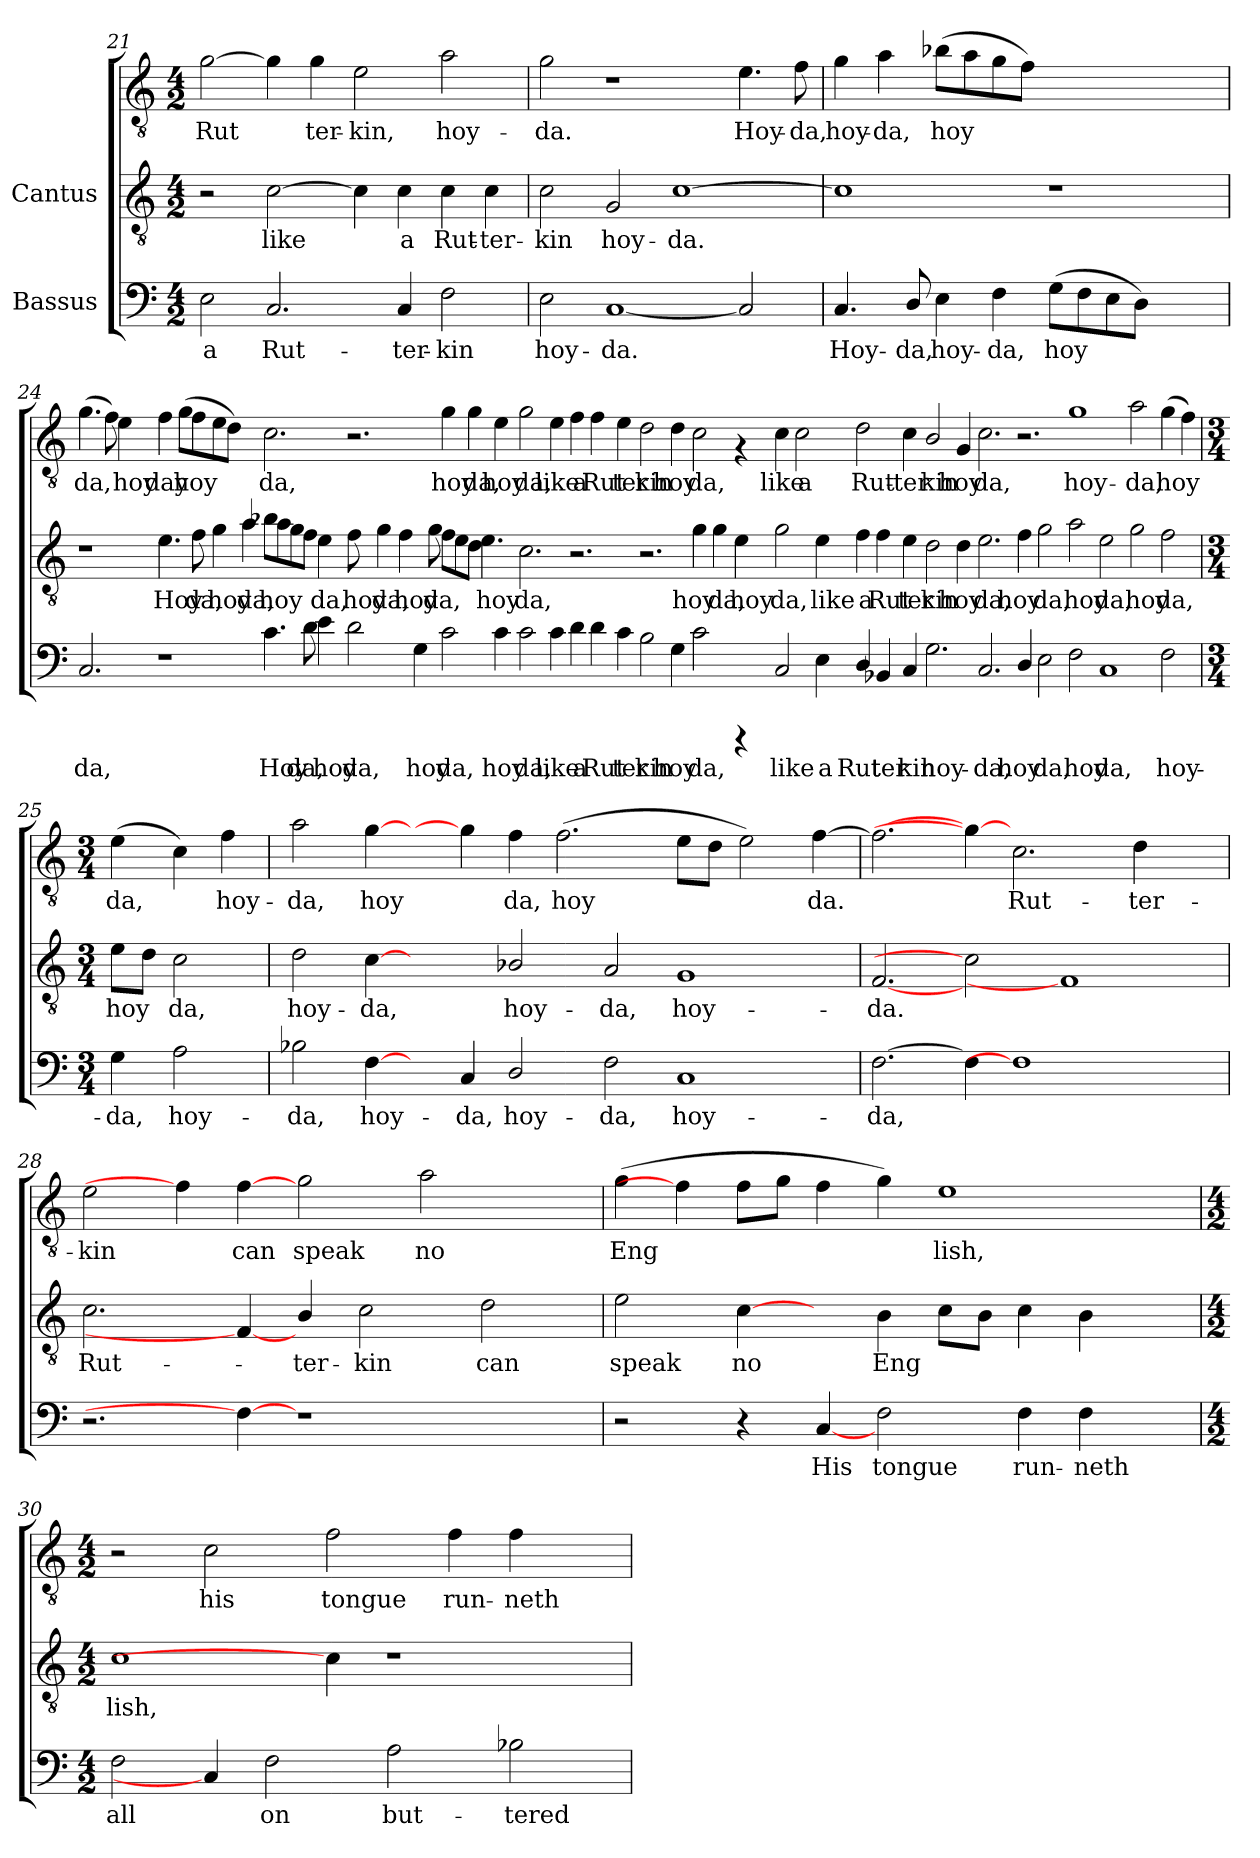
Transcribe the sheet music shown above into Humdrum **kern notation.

**kern	**text	**kern	**text	**kern	**text
*part2	*part2	*part1	*part1	*part1	*part1
*staff3	*staff3	*staff2	*staff2	*staff1	*staff1
*I"Bassus	*	*I"Cantus	*	*	*
!!LO:PB:g=z
*clefF4	*	*clefGv2	*	*clefGv2	*
*M4/2	*	*M4/2	*	*M4/2	*
=21	=21	=21	=21	=21	=21
!	!LO:LY:b:cj	!	!	!	!LO:LY:b:cj
2E\	a	2r	.	[>2g\	Rut-
!	!LO:LY:b:cj	!	!LO:LY:b:cj	!	!LO:LY:b:cj
2.C/	Rut-	[>2c\	-like	4g\]	-
!	!	!	!	!	!LO:LY:b:cj
.	.	.	.	4g\	ter-
!	!	!	!LO:LY:b:cj	!	!LO:LY:b:cj
.	.	4c\]	.	2e\	-kin,
!	!LO:LY:b:cj	!	!LO:LY:b:cj	!	!
4C/	-ter-	4c\	a	.	.
!	!LO:LY:b:cj	!	!LO:LY:b:cj	!	!LO:LY:b:cj
2F\	-kin	4c\	Rut-	2a\	hoy-
!	!	!	!LO:LY:b:cj	!	!
.	.	4c\	-ter-	.	.
=22	=22	=22	=22	=22	=22
!	!LO:LY:b:cj	!	!LO:LY:b:cj	!	!LO:LY:b:cj
2E\	hoy-	2c\	kin	2g\	-da.
!	!LO:LY:b:cj	!	!LO:LY:b:cj	!	!
[<1C	-da.	2G/	hoy-	1r	.
!	!	!	!LO:LY:b:cj	!	!
.	.	[>1c	-da.	.	.
!	!LO:LY:b:cj	!	!	!	!LO:LY:b:cj
2C/]	.	.	.	4.e\	Hoy-
!	!	!	!	!	!LO:LY:b:cj
.	.	.	.	8f\	-da,
=23	=23	=23	=23	=23	=23
!	!LO:LY:b:cj	!	!	!	!LO:LY:b:cj
4.C/	Hoy-	1c]	.	4g\	hoy-
!	!	!	!	!	!LO:LY:b:cj
.	.	.	.	4a\	-da,
!	!LO:LY:b:cj	!	!	!	!
8D/	-da,	.	.	.	.
!	!LO:LY:b:cj	!	!	!	!LO:LY:b:cj
4E\	hoy-	.	.	(>8b-X\L	hoy-
!	!	!	!	!	!LO:LY:b:cj
.	.	.	.	8a\	--
!	!LO:LY:b:cj	!	!	!	!LO:LY:b:cj
4F\	-da,	.	.	8g\	--
!	!	!	!	!	!LO:LY:b:cj
.	.	.	.	8f\J)	--
!	!LO:LY:b:cj	!	!	!	!
(>8G\L	hoy-	1r	.	1ryy	.
!	!LO:LY:b:cj	!	!	!	!
8F\	--	.	.	.	.
!	!LO:LY:b:cj	!	!	!	!
8E\	--	.	.	.	.
!	!LO:LY:b:cj	!	!	!	!
8D\J)	--	.	.	.	.
2ryy	.	.	.	.	.
!!LO:LB:g=z
=24	=24	=24	=24	=24	=24
!	!LO:LY:b:cj	!	!	!	!LO:LY:b:cj
2.C/	-da,	1r	.	(>4.g\	-da,
!	!	!	!	!	!LO:LY:b:cj
.	.	.	.	8f\)	.
!	!	!	!	!	!LO:LY:b:cj
.	.	.	.	4e\	hoy-
4ryy	.	.	.	4ryy	.
!	!	!	!LO:LY:b:cj	!	!LO:LY:b:cj
1r	.	4.e\	-Hoy-	4f\	-day
!	!	!	!	!	!LO:LY:b:cj
.	.	.	.	(>8g\L	hoy-
!	!	!	!LO:LY:b:cj	!	!LO:LY:b:cj
.	.	8f\	-da,	8f\	--
!	!	!	!LO:LY:b:cj	!	!LO:LY:b:cj
.	.	4g\	hoy-	8e\	--
!	!	!	!	!	!LO:LY:b:cj
.	.	.	.	8d\J)	--
!	!	!	!LO:LY:b:cj	!	!
.	.	4a\	-da,	4ryy	.
!	!LO:LY:b:cj	!	!LO:LY:b:cj	!	!LO:LY:b:cj
4.c\	Hoy-	8b-X\L	hoy-	2.c\	-da,
!	!	!	!LO:LY:b:cj	!	!
.	.	8a\	-	.	.
!	!	!	!LO:LY:b:cj	!	!
.	.	8g\	.	.	.
!	!LO:LY:b:cj	!	!LO:LY:b:cj	!	!
8d\	-da,	8f\J	.	.	.
!	!LO:LY:b:cj	!	!LO:LY:b:cj	!	!
4e\	hoy-	4e\	da,	.	.
!	!LO:LY:b:cj	!	!LO:LY:b:cj	!	!
2d\	-da,	8f\	hoy-	2.r	.
!	!	!	!LO:LY:b:cj	!	!
.	.	4g\	-da,	.	.
!	!	!	!LO:LY:b:cj	!	!
.	.	4f\	hoy-	.	.
!	!LO:LY:b:cj	!	!	!	!
4G\	hoy-	.	.	.	.
!	!	!	!LO:LY:b:cj	!	!
.	.	8g\	-da,	.	.
!	!LO:LY:b:cj	!	!LO:LY:b:cj	!	!LO:LY:b:cj
2c\	-da,	8f\L	.	4g\	hoy-
!	!	!	!LO:LY:b:cj	!	!
.	.	8e\	.	.	.
!	!	!	!LO:LY:b:cj	!	!LO:LY:b:cj
.	.	8d\J	.	4g\	-da,
!	!	!	!LO:LY:b:cj	!	!
.	.	4.e\	hoy-	.	.
!	!LO:LY:b:cj	!	!	!	!LO:LY:b:cj
4c\	hoy-	.	.	4e\	hoy-
!	!LO:LY:a:cj	!	!LO:LY:a:cj	!	!LO:LY:a:cj
2c\	-da,	2.c\	-da,	2g\	-da,
!	!LO:LY:a:cj	!	!	!	!LO:LY:a:cj
4c\	like	.	.	4e\	like
!	!LO:LY:b:cj	!	!	!	!LO:LY:b:cj
4d\	a	2.r	.	4f\	a
!	!LO:LY:b:cj	!	!	!	!LO:LY:b:cj
4d\	Rut-	.	.	4f\	Rut-
!	!LO:LY:b:cj	!	!	!	!LO:LY:b:cj
4c\	-ter-	.	.	4e\	-ter-
!	!LO:LY:b:cj	!	!	!	!LO:LY:b:cj
2B\	-kin	2.r	.	2d\	-kin
!	!LO:LY:b:cj	!	!	!	!LO:LY:b:cj
4G\	hoy-	.	.	4d\	hoy-
!	!LO:LY:b:cj	!	!LO:LY:b:cj	!	!LO:LY:b:cj
2c\	-da,	4g\	hoy-	2c\	-da,
!	!	!	!LO:LY:b:cj	!	!
.	.	4g\	-da,	.	.
!	!	!	!LO:LY:b:cj	!	!
4rCCC	.	4e\	hoy-	4rF	.
4ryy	.	4ryy	.	4ryy	.
!	!LO:LY:b:cj	!	!LO:LY:b:cj	!	!LO:LY:b:cj
2C/	like	2g\	-da,	4c\	like
!	!	!	!	!	!LO:LY:b:cj
.	.	.	.	2c\	a
!	!LO:LY:b:cj	!	!LO:LY:b:cj	!	!
4E\	a	4e\	like	.	.
4ryy	.	4ryy	.	4ryy	.
!	!LO:LY:b:cj	!	!LO:LY:b:cj	!	!LO:LY:b:cj
4D/	Rut-	4f\	a	2d\	Rut-
!	!LO:LY:b:cj	!	!LO:LY:b:cj	!	!
4BB-X/	-ter-	4f\	Rut-	.	.
!	!LO:LY:b:cj	!	!LO:LY:b:cj	!	!LO:LY:b:cj
4C/	-kin	4e\	-ter-	4c\	-ter-
!	!LO:LY:b:cj	!	!LO:LY:b:cj	!	!LO:LY:b:cj
2.G\	hoy-	2d\	-kin	2B/	-kin
!	!	!	!LO:LY:b:cj	!	!LO:LY:b:cj
.	.	4d\	hoy-	4G/	hoy-
!	!LO:LY:b:cj	!	!LO:LY:b:cj	!	!LO:LY:b:cj
2.C/	-da,	2.e\	-da,	2.c\	-da,
!	!LO:LY:b:cj	!	!LO:LY:b:cj	!	!
4D/	hoy-	4f\	hoy-	2.r	.
!	!LO:LY:b:cj	!	!LO:LY:b:cj	!	!
2E\	-da,	2g\	-da,	.	.
!	!LO:LY:b:cj	!	!LO:LY:b:cj	!	!LO:LY:b:cj
2F\	hoy-	2a\	hoy-	1g	hoy-
!	!LO:LY:b:cj	!	!LO:LY:b:cj	!	!
1C	-da,	2e\	-da,	.	.
!	!	!	!LO:LY:b:cj	!	!LO:LY:b:cj
.	.	2g\	hoy-	2a\	-da,
!	!LO:LY:b:cj	!	!LO:LY:b:cj	!	!LO:LY:b:cj
2F\	hoy-	2f\	-da,	(>4g\	hoy-
!	!	!	!	!	!LO:LY:b:cj
.	.	.	.	4f\)	--
!!LO:PB:g=z
=25	=25	=25	=25	=25	=25
*M3/4	*	*M3/4	*	*M3/4	*
!	!LO:LY:b:cj	!	!LO:LY:b:cj	!	!LO:LY:b:cj
4G\	-da,	8e\L	-hoy-	(>4e\	da,
!	!	!	!LO:LY:b:cj	!	!
.	.	8d\J	-	.	.
!	!LO:LY:b:cj	!	!LO:LY:b:cj	!	!LO:LY:b:cj
2A\	hoy-	2c\	da,	4c\)	.
!	!	!	!	!	!LO:LY:b:cj
.	.	.	.	4f\	hoy-
=26	=26	=26	=26	=26	=26
!	!LO:LY:b:cj	!	!LO:LY:b:cj	!	!LO:LY:b:cj
2B-X\	-da,	2d\	hoy-	2a\	da,
!	!LO:LY:b:cj	!	!LO:LY:b:cj	!	!LO:LY:b:cj
[4F\	hoy-	[4c\	-da,	[>4g\	hoy-
4ryy	.	2ryy	.	4ryy	.
!	!LO:LY:b:cj	!	!	!	!LO:LY:b:cj
4C/	-da,	.	.	4g\]	--
!	!LO:LY:b:cj	!	!LO:LY:b:cj	!	!LO:LY:b:cj
2D/	hoy-	2B-X/	hoy-	4f\	-da,
!	!	!	!	!	!LO:LY:b:cj
.	.	.	.	(>2.f\	hoy-
!	!LO:LY:b:cj	!	!LO:LY:b:cj	!	!
2F\	-da,	2A/	-da,	.	.
!	!LO:LY:b:cj	!	!LO:LY:b:cj	!	!LO:LY:b:cj
1C	hoy-	1G	hoy-	8e\L	-
!	!	!	!	!	!LO:LY:b:cj
.	.	.	.	8d\J	.
!	!	!	!	!	!LO:LY:b:cj
.	.	.	.	2e\)	.
!	!	!	!	!	!LO:LY:b:cj
.	.	.	.	[>4f\	da.
=27	=27	=27	=27	=27	=27
!	!LO:LY:b:cj	!	!LO:LY:b:cj	!	!LO:LY:b:cj
[>2.F	-da,	[<2.F	-da.	2.f_	-
4F\]	.	2c\]	.	4g\_	.
!	!LO:LY:b:cj	!	!	!	!LO:LY:b:cj
1F]	.	.	.	2.c\	Rut-
!	!	!	!LO:LY:b:cj	!	!
.	.	1F]	.	.	.
!	!	!	!	!	!LO:LY:b:cj
.	.	.	.	4d\	-ter-
4ryy	.	.	.	4ryy	.
!!LO:LB:g=z
=28	=28	=28	=28	=28	=28
!	!	!	!LO:LY:b:cj	!	!LO:LY:b:cj
2.r	.	2.c\	Rut-	2e\	kin
.	.	.	.	4f]	.
!	!	!	!	!	!LO:LY:b:cj
4F_	.	4F_	.	[4f\	can
!	!	!	!LO:LY:b:cj	!	!LO:LY:b:cj
1r	.	4B/	-ter-	2g\	speak
!	!	!	!LO:LY:b:cj	!	!
.	.	2c\	-kin	.	.
!	!	!	!	!	!LO:LY:b:cj
.	.	.	.	2a\	no
!	!	!	!LO:LY:b:cj	!	!
.	.	2d\	can	.	.
4ryy	.	.	.	4ryy	.
=29	=29	=29	=29	=29	=29
!	!	!	!LO:LY:b:cj	!	!LO:LY:b:cj
2r	.	2e\	speak	(>4g\	Eng-
.	.	.	.	4f\]	.
!	!	!	!LO:LY:b:cj	!	!LO:LY:b:cj
4r	.	[4c\	no	8f\L	-
!	!	!	!	!	!LO:LY:b:cj
.	.	.	.	8g\J	.
!	!LO:LY:b:cj	!	!	!	!LO:LY:b:cj
[4C/	His	4ryy	.	4f\	.
!	!LO:LY:b:cj	!	!LO:LY:b:cj	!	!LO:LY:b:cj
2F\	tongue	4B\	Eng-	4g\)	.
!	!	!	!LO:LY:b:cj	!	!LO:LY:b:cj
.	.	8c\L	--	1e	lish,
!	!	!	!LO:LY:b:cj	!	!
.	.	8B\J	--	.	.
!	!LO:LY:b:cj	!	!LO:LY:b:cj	!	!
4F\	run-	4c\	--	.	.
!	!LO:LY:b:cj	!	!LO:LY:b:cj	!	!
4F\	-neth	4B\	--	.	.
4ryy	.	4ryy	.	.	.
=30	=30	=30	=30	=30	=30
*M4/2	*	*M4/2	*	*M4/2	*
!	!LO:LY:b:cj	!	!LO:LY:b:cj	!	!
2F\	all	1c	lish,	2r	.
!	!	!	!	!	!LO:LY:b:cj
4C/]	.	.	.	2c\	-his
!	!LO:LY:b:cj	!	!	!	!
2F\	on	.	.	.	.
!	!	!	!	!	!LO:LY:b:cj
.	.	4c\]	.	2f\	tongue
!	!LO:LY:b:cj	!	!	!	!
2A\	but-	1r	.	.	.
!	!	!	!	!	!LO:LY:b:cj
.	.	.	.	4f\	run-
!	!LO:LY:b:cj	!	!	!	!LO:LY:b:cj
2B-X\	-tered	.	.	4f\	-neth
.	.	.	.	4ryy	.
=	=	=	=	=	=
*-	*-	*-	*-	*-	*-
